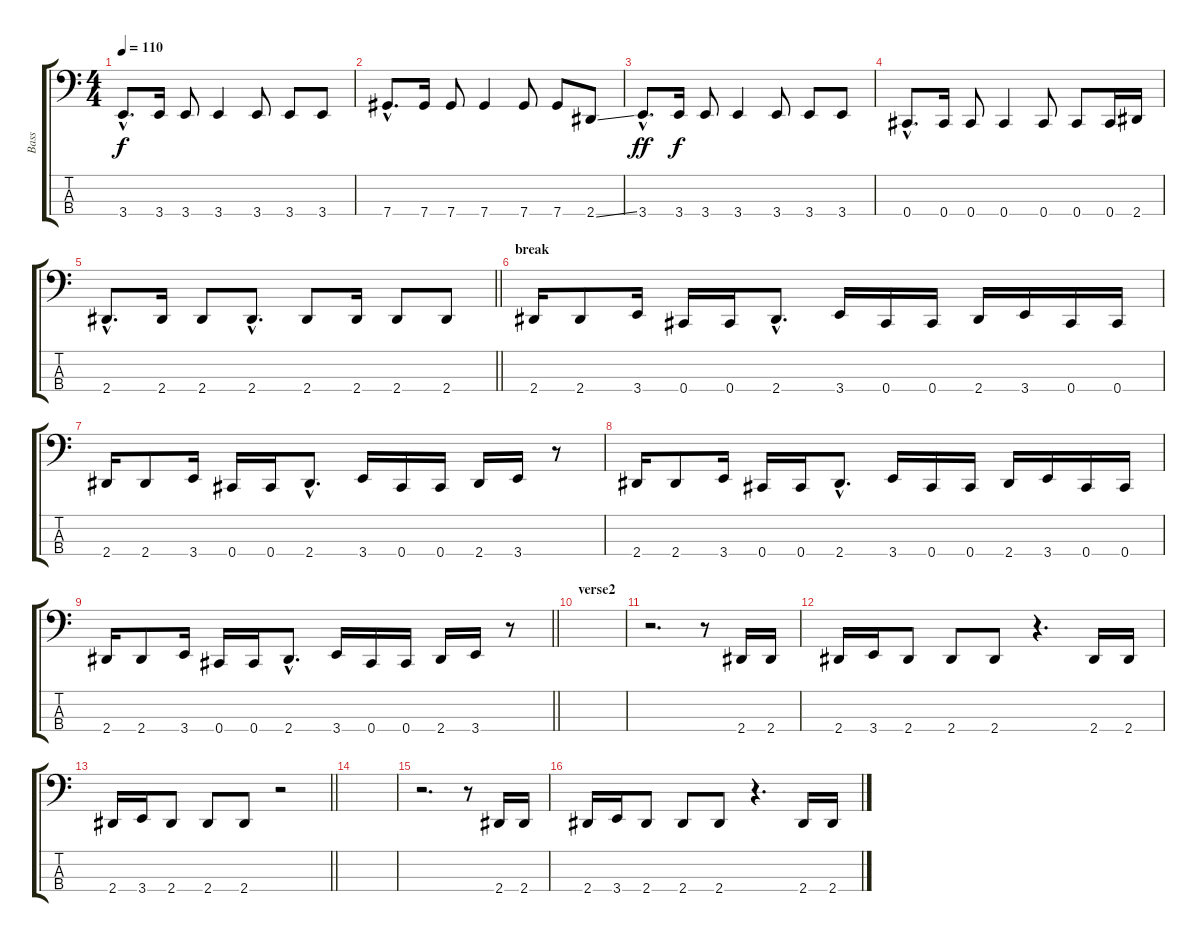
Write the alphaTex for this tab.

\track ("Bass" "Bass") {instrument electricbassfinger}
\staff {score tabs}
\tuning (Gb2 Db2 Ab1 Db1) {hide}
\ts (4 4)
\tempo 110
\clef f4
\ks c
3.4{hac}.8{d dy f} 3.4.16 3.4.8 3.4.4 3.4.8 3.4.8 3.4.8 |
7.4{hac}.8{d} 7.4.16 7.4.8 7.4.4 7.4.8 7.4.8 2.4{ss}.8 |
3.4{hac}.8{d dy ff} 3.4.16{dy f} 3.4.8 3.4.4 3.4.8 3.4.8 3.4.8 |
0.4{hac}.8{d} 0.4.16 0.4.8 0.4.4 0.4.8 0.4.8 0.4.16 2.4.16 |
\barLineRight lightlight
2.4{hac}.8{d} 2.4.16 2.4.8 2.4{hac}.8{d} 2.4.8 2.4.16 2.4.8 2.4.8 |
\section ("" "break")
2.4.16 2.4.8 3.4.16 0.4.16 0.4.16 2.4{hac}.8{d} 3.4.16 0.4.16 0.4.16 2.4.16 3.4.16 0.4.16 0.4.16 |
2.4.16 2.4.8 3.4.16 0.4.16 0.4.16 2.4{hac}.8{d} 3.4.16 0.4.16 0.4.16 2.4.16 3.4.16 r.8 |
2.4.16 2.4.8 3.4.16 0.4.16 0.4.16 2.4{hac}.8{d} 3.4.16 0.4.16 0.4.16 2.4.16 3.4.16 0.4.16 0.4.16 |
\barLineRight lightlight
2.4.16 2.4.8 3.4.16 0.4.16 0.4.16 2.4{hac}.8{d} 3.4.16 0.4.16 0.4.16 2.4.16 3.4.16 r.8 |
\section ("" "verse2")
|
r.2{d} r.8 2.4.16 2.4.16 |
2.4.16 3.4.16 2.4.8 2.4.8 2.4.8 r.4{d} 2.4.16 2.4.16 |
\barLineRight lightlight
2.4.16 3.4.16 2.4.8 2.4.8 2.4.8 r.2 |
|
r.2{d} r.8 2.4.16 2.4.16 |
2.4.16 3.4.16 2.4.8 2.4.8 2.4.8 r.4{d} 2.4.16 2.4.16
